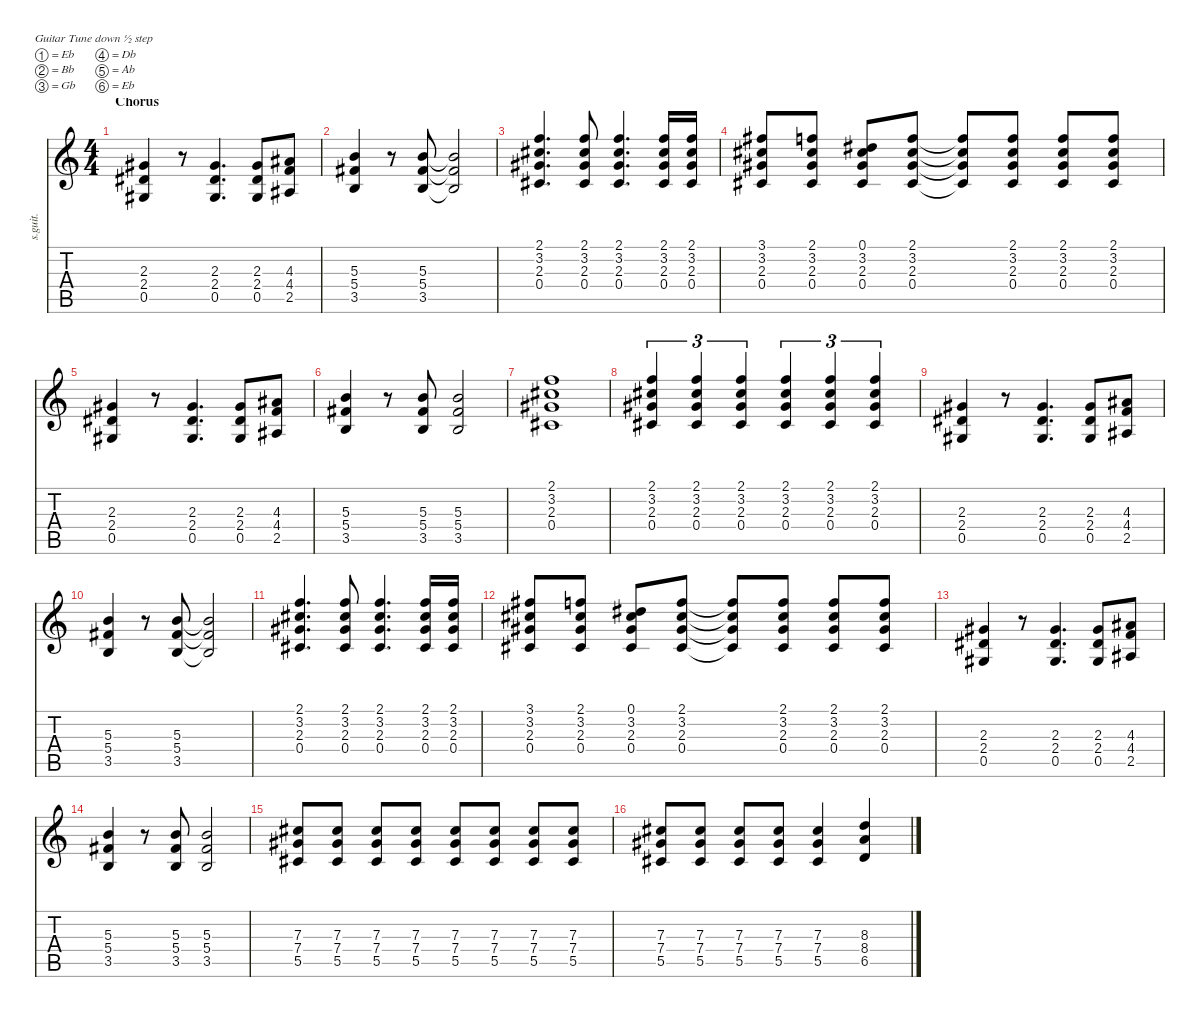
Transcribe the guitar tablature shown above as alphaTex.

\defaultSystemsLayout 4
\hideDynamics
\bracketExtendMode nobrackets
\track ("Izzy Stradlin - Rhythm" "s.guit.") {instrument distortionguitar}
\staff {score tabs}
\tuning (Eb4 Bb3 Gb3 Db3 Ab2 Eb2)
\ts (4 4)
\section ("" "Chorus")
\tempo (125 hide)
\clef g2
\ks c
(2.3{acc #} 2.4{acc #} 0.5{acc #}).4{lyrics (0 "") lyrics (1 "") lyrics (2 "") lyrics (3 "") lyrics (4 "") dy f} r.8 (2.3{acc #} 2.4{acc #} 0.5{acc #}).4{d lyrics (0 "") lyrics (1 "") lyrics (2 "") lyrics (3 "") lyrics (4 "")} (2.3{acc #} 2.4{acc #} 0.5{acc #}).8{lyrics (0 "") lyrics (1 "") lyrics (2 "") lyrics (3 "") lyrics (4 "")} (4.3{acc #} 4.4 2.5{acc #}).8{lyrics (0 "") lyrics (1 "") lyrics (2 "") lyrics (3 "") lyrics (4 "")} |
(5.3 5.4{acc #} 3.5).4{lyrics (0 "") lyrics (1 "") lyrics (2 "") lyrics (3 "") lyrics (4 "")} r.8 (5.3 5.4{acc #} 3.5).8{lyrics (0 "") lyrics (1 "") lyrics (2 "") lyrics (3 "") lyrics (4 "")} (5.3{t} 5.4{t acc #} 3.5{t}).2{lyrics (0 "") lyrics (1 "") lyrics (2 "") lyrics (3 "") lyrics (4 "")} |
(2.1 3.2{acc #} 2.3{acc #} 0.4{acc #}).4{d lyrics (0 "") lyrics (1 "") lyrics (2 "") lyrics (3 "") lyrics (4 "")} (2.1 3.2{acc #} 2.3{acc #} 0.4{acc #}).8{lyrics (0 "") lyrics (1 "") lyrics (2 "") lyrics (3 "") lyrics (4 "")} (2.1 3.2{acc #} 2.3{acc #} 0.4{acc #}).4{d lyrics (0 "") lyrics (1 "") lyrics (2 "") lyrics (3 "") lyrics (4 "")} (2.1 3.2{acc #} 2.3{acc #} 0.4{acc #}).16{lyrics (0 "") lyrics (1 "") lyrics (2 "") lyrics (3 "") lyrics (4 "")} (2.1 3.2{acc #} 2.3{acc #} 0.4{acc #}).16{lyrics (0 "") lyrics (1 "") lyrics (2 "") lyrics (3 "") lyrics (4 "")} |
(3.1{acc #} 3.2{acc #} 2.3{acc #} 0.4{acc #}).8{lyrics (0 "") lyrics (1 "") lyrics (2 "") lyrics (3 "") lyrics (4 "")} (2.1 3.2{acc #} 2.3{acc #} 0.4{acc #}).8{lyrics (0 "") lyrics (1 "") lyrics (2 "") lyrics (3 "") lyrics (4 "")} (0.1{acc #} 3.2{acc #} 2.3{acc #} 0.4{acc #}).8{lyrics (0 "") lyrics (1 "") lyrics (2 "") lyrics (3 "") lyrics (4 "")} (2.1 3.2{acc #} 2.3{acc #} 0.4{acc #}).8{lyrics (0 "") lyrics (1 "") lyrics (2 "") lyrics (3 "") lyrics (4 "")} (2.1{t} 3.2{t acc #} 2.3{t acc #} 0.4{t acc #}).8{lyrics (0 "") lyrics (1 "") lyrics (2 "") lyrics (3 "") lyrics (4 "")} (2.1 3.2{acc #} 2.3{acc #} 0.4{acc #}).8{lyrics (0 "") lyrics (1 "") lyrics (2 "") lyrics (3 "") lyrics (4 "")} (2.1 3.2{acc #} 2.3{acc #} 0.4{acc #}).8{lyrics (0 "") lyrics (1 "") lyrics (2 "") lyrics (3 "") lyrics (4 "")} (2.1 3.2{acc #} 2.3{acc #} 0.4{acc #}).8{lyrics (0 "") lyrics (1 "") lyrics (2 "") lyrics (3 "") lyrics (4 "")} |
(2.3{acc #} 2.4{acc #} 0.5{acc #}).4{lyrics (0 "") lyrics (1 "") lyrics (2 "") lyrics (3 "") lyrics (4 "")} r.8 (2.3{acc #} 2.4{acc #} 0.5{acc #}).4{d lyrics (0 "") lyrics (1 "") lyrics (2 "") lyrics (3 "") lyrics (4 "")} (2.3{acc #} 2.4{acc #} 0.5{acc #}).8{lyrics (0 "") lyrics (1 "") lyrics (2 "") lyrics (3 "") lyrics (4 "")} (4.3{acc #} 4.4 2.5{acc #}).8{lyrics (0 "") lyrics (1 "") lyrics (2 "") lyrics (3 "") lyrics (4 "")} |
(5.3 5.4{acc #} 3.5).4{lyrics (0 "") lyrics (1 "") lyrics (2 "") lyrics (3 "") lyrics (4 "")} r.8 (5.3 5.4{acc #} 3.5).8{lyrics (0 "") lyrics (1 "") lyrics (2 "") lyrics (3 "") lyrics (4 "")} (5.3 5.4{acc #} 3.5).2{lyrics (0 "") lyrics (1 "") lyrics (2 "") lyrics (3 "") lyrics (4 "")} |
(2.1 3.2{acc #} 2.3{acc #} 0.4{acc #}).1{lyrics (0 "") lyrics (1 "") lyrics (2 "") lyrics (3 "") lyrics (4 "")} |
(2.1 3.2{acc #} 2.3{acc #} 0.4{acc #}).4{tu (3 2) lyrics (0 "") lyrics (1 "") lyrics (2 "") lyrics (3 "") lyrics (4 "")} (2.1 3.2{acc #} 2.3{acc #} 0.4{acc #}).4{tu (3 2) lyrics (0 "") lyrics (1 "") lyrics (2 "") lyrics (3 "") lyrics (4 "")} (2.1 3.2{acc #} 2.3{acc #} 0.4{acc #}).4{tu (3 2) lyrics (0 "") lyrics (1 "") lyrics (2 "") lyrics (3 "") lyrics (4 "")} (2.1 3.2{acc #} 2.3{acc #} 0.4{acc #}).4{tu (3 2) lyrics (0 "") lyrics (1 "") lyrics (2 "") lyrics (3 "") lyrics (4 "")} (2.1 3.2{acc #} 2.3{acc #} 0.4{acc #}).4{tu (3 2) lyrics (0 "") lyrics (1 "") lyrics (2 "") lyrics (3 "") lyrics (4 "")} (2.1 3.2{acc #} 2.3{acc #} 0.4{acc #}).4{tu (3 2) lyrics (0 "") lyrics (1 "") lyrics (2 "") lyrics (3 "") lyrics (4 "")} |
(2.3{acc #} 2.4{acc #} 0.5{acc #}).4{lyrics (0 "") lyrics (1 "") lyrics (2 "") lyrics (3 "") lyrics (4 "")} r.8 (2.3{acc #} 2.4{acc #} 0.5{acc #}).4{d lyrics (0 "") lyrics (1 "") lyrics (2 "") lyrics (3 "") lyrics (4 "")} (2.3{acc #} 2.4{acc #} 0.5{acc #}).8{lyrics (0 "") lyrics (1 "") lyrics (2 "") lyrics (3 "") lyrics (4 "")} (4.3{acc #} 4.4 2.5{acc #}).8{lyrics (0 "") lyrics (1 "") lyrics (2 "") lyrics (3 "") lyrics (4 "")} |
(5.3 5.4{acc #} 3.5).4{lyrics (0 "") lyrics (1 "") lyrics (2 "") lyrics (3 "") lyrics (4 "")} r.8 (5.3 5.4{acc #} 3.5).8{lyrics (0 "") lyrics (1 "") lyrics (2 "") lyrics (3 "") lyrics (4 "")} (5.3{t} 5.4{t acc #} 3.5{t}).2{lyrics (0 "") lyrics (1 "") lyrics (2 "") lyrics (3 "") lyrics (4 "")} |
(2.1 3.2{acc #} 2.3{acc #} 0.4{acc #}).4{d lyrics (0 "") lyrics (1 "") lyrics (2 "") lyrics (3 "") lyrics (4 "")} (2.1 3.2{acc #} 2.3{acc #} 0.4{acc #}).8{lyrics (0 "") lyrics (1 "") lyrics (2 "") lyrics (3 "") lyrics (4 "")} (2.1 3.2{acc #} 2.3{acc #} 0.4{acc #}).4{d lyrics (0 "") lyrics (1 "") lyrics (2 "") lyrics (3 "") lyrics (4 "")} (2.1 3.2{acc #} 2.3{acc #} 0.4{acc #}).16{lyrics (0 "") lyrics (1 "") lyrics (2 "") lyrics (3 "") lyrics (4 "")} (2.1 3.2{acc #} 2.3{acc #} 0.4{acc #}).16{lyrics (0 "") lyrics (1 "") lyrics (2 "") lyrics (3 "") lyrics (4 "")} |
(3.1{acc #} 3.2{acc #} 2.3{acc #} 0.4{acc #}).8{lyrics (0 "") lyrics (1 "") lyrics (2 "") lyrics (3 "") lyrics (4 "")} (2.1 3.2{acc #} 2.3{acc #} 0.4{acc #}).8{lyrics (0 "") lyrics (1 "") lyrics (2 "") lyrics (3 "") lyrics (4 "")} (0.1{acc #} 3.2{acc #} 2.3{acc #} 0.4{acc #}).8{lyrics (0 "") lyrics (1 "") lyrics (2 "") lyrics (3 "") lyrics (4 "")} (2.1 3.2{acc #} 2.3{acc #} 0.4{acc #}).8{lyrics (0 "") lyrics (1 "") lyrics (2 "") lyrics (3 "") lyrics (4 "")} (2.1{t} 3.2{t acc #} 2.3{t acc #} 0.4{t acc #}).8{lyrics (0 "") lyrics (1 "") lyrics (2 "") lyrics (3 "") lyrics (4 "")} (2.1 3.2{acc #} 2.3{acc #} 0.4{acc #}).8{lyrics (0 "") lyrics (1 "") lyrics (2 "") lyrics (3 "") lyrics (4 "")} (2.1 3.2{acc #} 2.3{acc #} 0.4{acc #}).8{lyrics (0 "") lyrics (1 "") lyrics (2 "") lyrics (3 "") lyrics (4 "")} (2.1 3.2{acc #} 2.3{acc #} 0.4{acc #}).8{lyrics (0 "") lyrics (1 "") lyrics (2 "") lyrics (3 "") lyrics (4 "")} |
(2.3{acc #} 2.4{acc #} 0.5{acc #}).4{lyrics (0 "") lyrics (1 "") lyrics (2 "") lyrics (3 "") lyrics (4 "")} r.8 (2.3{acc #} 2.4{acc #} 0.5{acc #}).4{d lyrics (0 "") lyrics (1 "") lyrics (2 "") lyrics (3 "") lyrics (4 "")} (2.3{acc #} 2.4{acc #} 0.5{acc #}).8{lyrics (0 "") lyrics (1 "") lyrics (2 "") lyrics (3 "") lyrics (4 "")} (4.3{acc #} 4.4 2.5{acc #}).8{lyrics (0 "") lyrics (1 "") lyrics (2 "") lyrics (3 "") lyrics (4 "")} |
(5.3 5.4{acc #} 3.5).4{lyrics (0 "") lyrics (1 "") lyrics (2 "") lyrics (3 "") lyrics (4 "")} r.8 (5.3 5.4{acc #} 3.5).8{lyrics (0 "") lyrics (1 "") lyrics (2 "") lyrics (3 "") lyrics (4 "")} (5.3 5.4{acc #} 3.5).2{lyrics (0 "") lyrics (1 "") lyrics (2 "") lyrics (3 "") lyrics (4 "")} |
(7.3{acc #} 7.4{acc #} 5.5{acc #}).8{lyrics (0 "") lyrics (1 "") lyrics (2 "") lyrics (3 "") lyrics (4 "")} (7.3{acc #} 7.4{acc #} 5.5{acc #}).8{lyrics (0 "") lyrics (1 "") lyrics (2 "") lyrics (3 "") lyrics (4 "")} (7.3{acc #} 7.4{acc #} 5.5{acc #}).8{lyrics (0 "") lyrics (1 "") lyrics (2 "") lyrics (3 "") lyrics (4 "")} (7.3{acc #} 7.4{acc #} 5.5{acc #}).8{lyrics (0 "") lyrics (1 "") lyrics (2 "") lyrics (3 "") lyrics (4 "")} (7.3{acc #} 7.4{acc #} 5.5{acc #}).8{lyrics (0 "") lyrics (1 "") lyrics (2 "") lyrics (3 "") lyrics (4 "")} (7.3{acc #} 7.4{acc #} 5.5{acc #}).8{lyrics (0 "") lyrics (1 "") lyrics (2 "") lyrics (3 "") lyrics (4 "")} (7.3{acc #} 7.4{acc #} 5.5{acc #}).8{lyrics (0 "") lyrics (1 "") lyrics (2 "") lyrics (3 "") lyrics (4 "")} (7.3{acc #} 7.4{acc #} 5.5{acc #}).8{lyrics (0 "") lyrics (1 "") lyrics (2 "") lyrics (3 "") lyrics (4 "")} |
(7.3{acc #} 7.4{acc #} 5.5{acc #}).8{lyrics (0 "") lyrics (1 "") lyrics (2 "") lyrics (3 "") lyrics (4 "")} (7.3{acc #} 7.4{acc #} 5.5{acc #}).8{lyrics (0 "") lyrics (1 "") lyrics (2 "") lyrics (3 "") lyrics (4 "")} (7.3{acc #} 7.4{acc #} 5.5{acc #}).8{lyrics (0 "") lyrics (1 "") lyrics (2 "") lyrics (3 "") lyrics (4 "")} (7.3{acc #} 7.4{acc #} 5.5{acc #}).8{lyrics (0 "") lyrics (1 "") lyrics (2 "") lyrics (3 "") lyrics (4 "")} (7.3{acc #} 7.4{acc #} 5.5{acc #}).4{lyrics (0 "") lyrics (1 "") lyrics (2 "") lyrics (3 "") lyrics (4 "")} (8.3 8.4 6.5).4{lyrics (0 "") lyrics (1 "") lyrics (2 "") lyrics (3 "") lyrics (4 "")}
